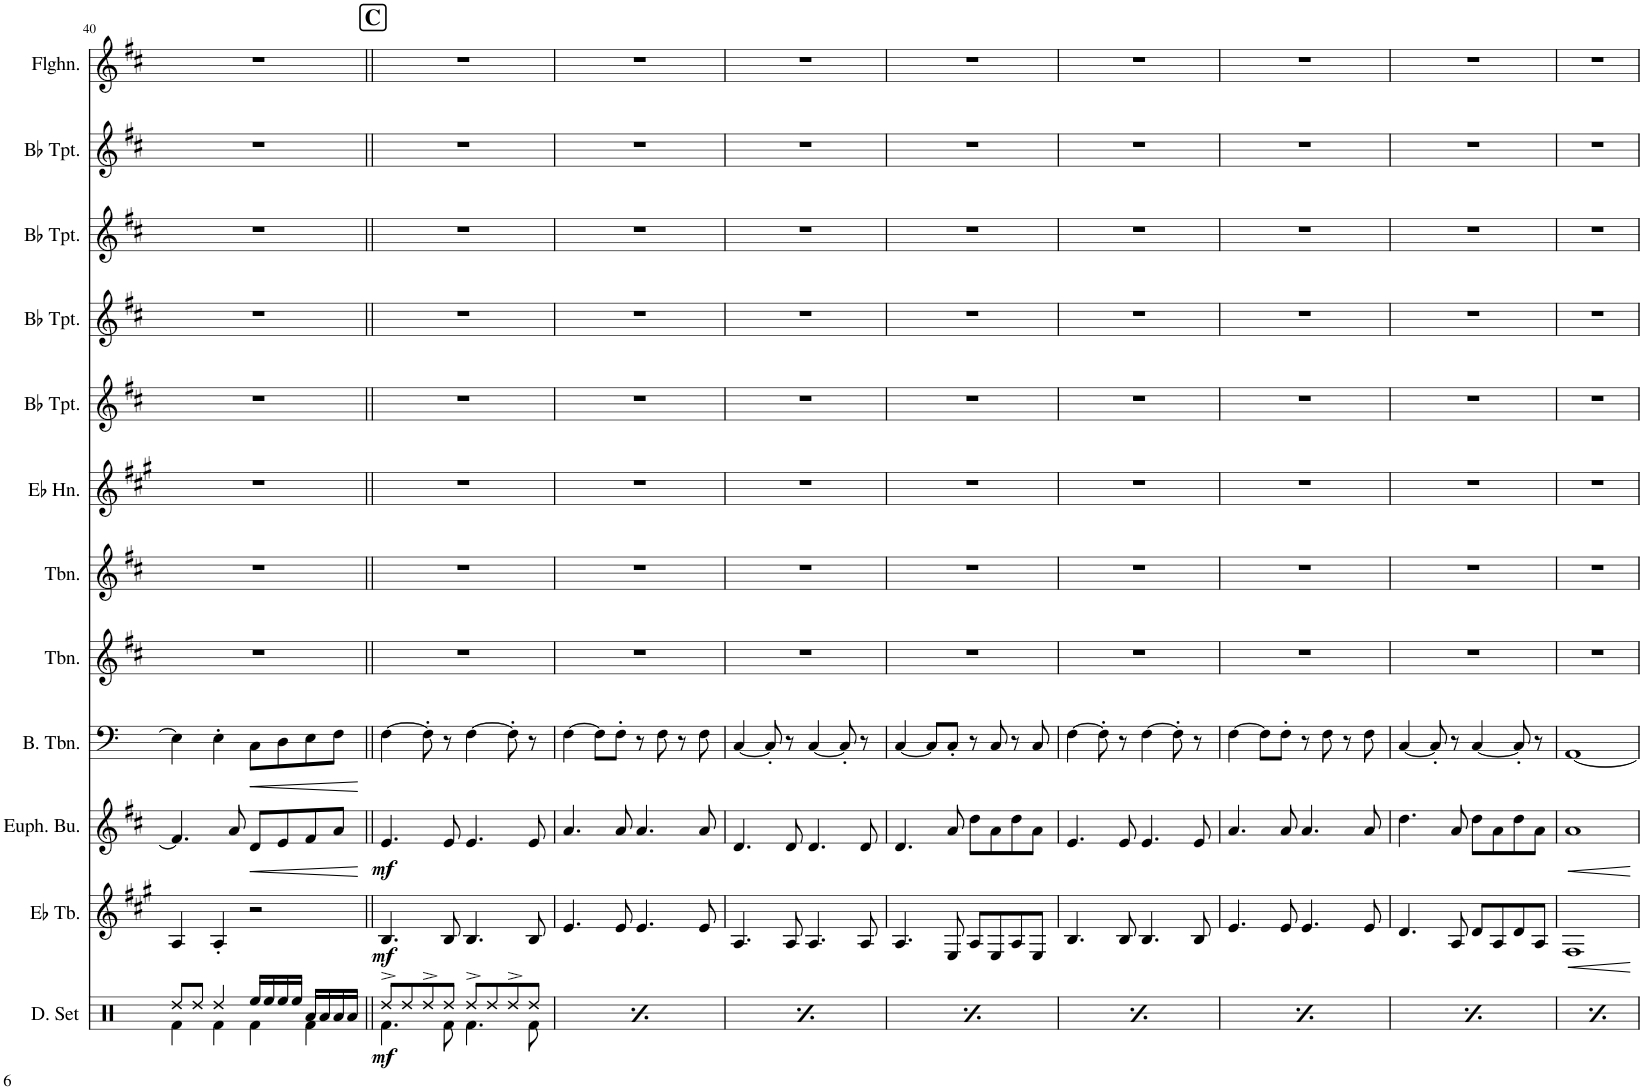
**kern	**dynam	**kern	**dynam	**kern	**dynam	**kern	**dynam	**kern	**kern	**kern	**kern	**kern	**kern	**kern	**kern
*part12	*part12	*part11	*part11	*part10	*part10	*part9	*part9	*part8	*part7	*part6	*part5	*part4	*part3	*part2	*part1
*staff12	*staff12	*staff11	*staff11	*staff10	*staff10	*staff9	*staff9	*staff8	*staff7	*staff6	*staff5	*staff4	*staff3	*staff2	*staff1
*I"Drumset	*	*I"Eb Tuba	*	*I"Euphonium	*	*I"Bass Trombone	*	*I"Trombone	*I"Trombone	*I"Horn in Eb	*I"Bb Trumpet	*I"Bb Trumpet	*I"Bb Trumpet	*I"Bb Trumpet	*I"Flugelhorn
*I'D. Set	*	*I'Eb Tb.	*	*	*	*I'B. Tbn.	*	*I'Tbn.	*I'Tbn.	*	*I'Bb Tpt.	*I'Bb Tpt.	*I'Bb Tpt.	*I'Bb Tpt.	*I'Flghn.
!!LO:PB:g=z
*clefX	*	*clefG2	*	*clefG2	*	*clefF4	*	*clefG2	*clefG2	*clefG2	*clefG2	*clefG2	*clefG2	*clefG2	*clefG2
*	*	*Trd12c21	*	*Trd8c14	*	*	*	*Trd8c14	*Trd8c14	*Trd5c9	*Trd1c2	*Trd1c2	*Trd1c2	*Trd1c2	*Trd1c2
*k[]	*	*k[f#c#g#]	*	*k[f#c#]	*	*k[]	*	*k[f#c#]	*k[f#c#]	*k[f#c#g#]	*k[f#c#]	*k[f#c#]	*k[f#c#]	*k[f#c#]	*k[f#c#]
*M4/4	*	*M4/4	*	*M4/4	*	*M4/4	*	*M4/4	*M4/4	*M4/4	*M4/4	*M4/4	*M4/4	*M4/4	*M4/4
*met(c)	*	*met(c)	*	*met(c)	*	*met(c)	*	*met(c)	*met(c)	*met(c)	*met(c)	*met(c)	*met(c)	*met(c)	*met(c)
=40	=40	=40	=40	=40	=40	=40	=40	=40	=40	=40	=40	=40	=40	=40	=40
*^	*	*	*	*	*	*	*	*	*	*	*	*	*	*	*
8Rdd/L	4Rf\	.	4A/	.	4.f#/]	.	4E\]	.	1r	1r	1r	1r	1r	1r	1r	1r
8Rdd/J	.	.	.	.	.	.	.	.	.	.	.	.	.	.	.	.
4Rf\	4Rdd/	.	4A'/	.	.	.	4E'\	.	.	.	.	.	.	.	.	.
.	.	.	.	.	8a/	.	.	.	.	.	.	.	.	.	.	.
!	!	!	!	!	!	!LO:HP:b	!	!LO:HP:b	!	!	!	!	!	!	!	!
16Ree/LL	4Rf\	.	2r	.	8d/L	<	8C\L	<	.	.	.	.	.	.	.	.
16Ree/	.	.	.	.	.	.	.	.	.	.	.	.	.	.	.	.
16Ree/	.	.	.	.	8e/	.	8D\	.	.	.	.	.	.	.	.	.
16Ree/JJ	.	.	.	.	.	.	.	.	.	.	.	.	.	.	.	.
16Ra/LL	4Rf\	.	.	.	8f#/	.	8E\	.	.	.	.	.	.	.	.	.
16Ra/	.	.	.	.	.	.	.	.	.	.	.	.	.	.	.	.
16Ra/	.	.	.	.	8a/J	.	8F\J	.	.	.	.	.	.	.	.	.
16Ra/JJ	.	.	.	.	.	.	.	.	.	.	.	.	.	.	.	.
*v	*v	*	*	*	*	*	*	*	*	*	*	*	*	*	*	*
.	.	.	.	.	[	.	[	.	.	.	.	.	.	.	.
!!LO:REH:place=s1:a:B:cj:fs=14:t=C
=41||	=41||	=41||	=41||	=41||	=41||	=41||	=41||	=41||	=41||	=41||	=41||	=41||	=41||	=41||	=41||
*^	*	*	*	*	*	*	*	*	*	*	*	*	*	*	*
!	!	!LO:DY:b	!	!LO:DY:b	!	!LO:DY:b	!	!	!	!	!	!	!	!	!	!
8Rdd^/L	4.Rf\	mf	4.B/	mf	4.e/	mf	[4F\	.	1r	1r	1r	1r	1r	1r	1r	1r
8Rdd/	.	.	.	.	.	.	.	.	.	.	.	.	.	.	.	.
8Rdd^/	.	.	.	.	.	.	8F'\]	.	.	.	.	.	.	.	.	.
8Rdd/J	8Rf\	.	8B/	.	8e/	.	8r	.	.	.	.	.	.	.	.	.
8Rdd^/L	4.Rf\	.	4.B/	.	4.e/	.	[4F\	.	.	.	.	.	.	.	.	.
8Rdd/	.	.	.	.	.	.	.	.	.	.	.	.	.	.	.	.
8Rdd^/	.	.	.	.	.	.	8F'\]	.	.	.	.	.	.	.	.	.
8Rdd/J	8Rf\	.	8B/	.	8e/	.	8r	.	.	.	.	.	.	.	.	.
=42	=42	=42	=42	=42	=42	=42	=42	=42	=42	=42	=42	=42	=42	=42	=42	=42
!	!	!LO:DY:b	!	!	!	!	!	!	!	!	!	!	!	!	!	!
8Rdd^/L	4.Rf\	mf	4.e/	.	4.a/	.	[4F\	.	1r	1r	1r	1r	1r	1r	1r	1r
8Rdd/	.	.	.	.	.	.	.	.	.	.	.	.	.	.	.	.
8Rdd^/	.	.	.	.	.	.	8F\L]	.	.	.	.	.	.	.	.	.
8Rdd/J	8Rf\	.	8e/	.	8a/	.	8F'\J	.	.	.	.	.	.	.	.	.
8Rdd^/L	4.Rf\	.	4.e/	.	4.a/	.	8r	.	.	.	.	.	.	.	.	.
8Rdd/	.	.	.	.	.	.	8F\	.	.	.	.	.	.	.	.	.
8Rdd^/	.	.	.	.	.	.	8r	.	.	.	.	.	.	.	.	.
8Rdd/J	8Rf\	.	8e/	.	8a/	.	8F\	.	.	.	.	.	.	.	.	.
=43	=43	=43	=43	=43	=43	=43	=43	=43	=43	=43	=43	=43	=43	=43	=43	=43
!	!	!LO:DY:b	!	!	!	!	!	!	!	!	!	!	!	!	!	!
8Rdd^/L	4.Rf\	mf	4.A/	.	4.d/	.	[4C/	.	1r	1r	1r	1r	1r	1r	1r	1r
8Rdd/	.	.	.	.	.	.	.	.	.	.	.	.	.	.	.	.
8Rdd^/	.	.	.	.	.	.	8C'/]	.	.	.	.	.	.	.	.	.
8Rdd/J	8Rf\	.	8A/	.	8d/	.	8r	.	.	.	.	.	.	.	.	.
8Rdd^/L	4.Rf\	.	4.A/	.	4.d/	.	[4C/	.	.	.	.	.	.	.	.	.
8Rdd/	.	.	.	.	.	.	.	.	.	.	.	.	.	.	.	.
8Rdd^/	.	.	.	.	.	.	8C'/]	.	.	.	.	.	.	.	.	.
8Rdd/J	8Rf\	.	8A/	.	8d/	.	8r	.	.	.	.	.	.	.	.	.
=44	=44	=44	=44	=44	=44	=44	=44	=44	=44	=44	=44	=44	=44	=44	=44	=44
!	!	!LO:DY:b	!	!	!	!	!	!	!	!	!	!	!	!	!	!
8Rdd^/L	4.Rf\	mf	4.A/	.	4.d/	.	[4C/	.	1r	1r	1r	1r	1r	1r	1r	1r
8Rdd/	.	.	.	.	.	.	.	.	.	.	.	.	.	.	.	.
8Rdd^/	.	.	.	.	.	.	8C/L]	.	.	.	.	.	.	.	.	.
8Rdd/J	8Rf\	.	8E/	.	8a/	.	8C'/J	.	.	.	.	.	.	.	.	.
8Rdd^/L	4.Rf\	.	8A/L	.	8dd\L	.	8r	.	.	.	.	.	.	.	.	.
8Rdd/	.	.	8E/	.	8a\	.	8C/	.	.	.	.	.	.	.	.	.
8Rdd^/	.	.	8A/	.	8dd\	.	8r	.	.	.	.	.	.	.	.	.
8Rdd/J	8Rf\	.	8E/J	.	8a\J	.	8C/	.	.	.	.	.	.	.	.	.
=45	=45	=45	=45	=45	=45	=45	=45	=45	=45	=45	=45	=45	=45	=45	=45	=45
!	!	!LO:DY:b	!	!	!	!	!	!	!	!	!	!	!	!	!	!
8Rdd^/L	4.Rf\	mf	4.B/	.	4.e/	.	[4F\	.	1r	1r	1r	1r	1r	1r	1r	1r
8Rdd/	.	.	.	.	.	.	.	.	.	.	.	.	.	.	.	.
8Rdd^/	.	.	.	.	.	.	8F'\]	.	.	.	.	.	.	.	.	.
8Rdd/J	8Rf\	.	8B/	.	8e/	.	8r	.	.	.	.	.	.	.	.	.
8Rdd^/L	4.Rf\	.	4.B/	.	4.e/	.	[4F\	.	.	.	.	.	.	.	.	.
8Rdd/	.	.	.	.	.	.	.	.	.	.	.	.	.	.	.	.
8Rdd^/	.	.	.	.	.	.	8F'\]	.	.	.	.	.	.	.	.	.
8Rdd/J	8Rf\	.	8B/	.	8e/	.	8r	.	.	.	.	.	.	.	.	.
=46	=46	=46	=46	=46	=46	=46	=46	=46	=46	=46	=46	=46	=46	=46	=46	=46
!	!	!LO:DY:b	!	!	!	!	!	!	!	!	!	!	!	!	!	!
8Rdd^/L	4.Rf\	mf	4.e/	.	4.a/	.	[4F\	.	1r	1r	1r	1r	1r	1r	1r	1r
8Rdd/	.	.	.	.	.	.	.	.	.	.	.	.	.	.	.	.
8Rdd^/	.	.	.	.	.	.	8F\L]	.	.	.	.	.	.	.	.	.
8Rdd/J	8Rf\	.	8e/	.	8a/	.	8F'\J	.	.	.	.	.	.	.	.	.
8Rdd^/L	4.Rf\	.	4.e/	.	4.a/	.	8r	.	.	.	.	.	.	.	.	.
8Rdd/	.	.	.	.	.	.	8F\	.	.	.	.	.	.	.	.	.
8Rdd^/	.	.	.	.	.	.	8r	.	.	.	.	.	.	.	.	.
8Rdd/J	8Rf\	.	8e/	.	8a/	.	8F\	.	.	.	.	.	.	.	.	.
=47	=47	=47	=47	=47	=47	=47	=47	=47	=47	=47	=47	=47	=47	=47	=47	=47
!	!	!LO:DY:b	!	!	!	!	!	!	!	!	!	!	!	!	!	!
8Rdd^/L	4.Rf\	mf	4.d/	.	4.dd\	.	[4C/	.	1r	1r	1r	1r	1r	1r	1r	1r
8Rdd/	.	.	.	.	.	.	.	.	.	.	.	.	.	.	.	.
8Rdd^/	.	.	.	.	.	.	8C'/]	.	.	.	.	.	.	.	.	.
8Rdd/J	8Rf\	.	8A/	.	8a/	.	8r	.	.	.	.	.	.	.	.	.
8Rdd^/L	4.Rf\	.	8d/L	.	8dd\L	.	[4C/	.	.	.	.	.	.	.	.	.
8Rdd/	.	.	8A/	.	8a\	.	.	.	.	.	.	.	.	.	.	.
8Rdd^/	.	.	8d/	.	8dd\	.	8C'/]	.	.	.	.	.	.	.	.	.
8Rdd/J	8Rf\	.	8A/J	.	8a\J	.	8r	.	.	.	.	.	.	.	.	.
=48	=48	=48	=48	=48	=48	=48	=48	=48	=48	=48	=48	=48	=48	=48	=48	=48
!	!	!LO:DY:b	!	!LO:HP:b	!	!LO:HP:b	!	!	!	!	!	!	!	!	!	!
8Rdd^/L	4.Rf\	mf	1F#	<	1a	<	[1AA	.	1r	1r	1r	1r	1r	1r	1r	1r
8Rdd/	.	.	.	.	.	.	.	.	.	.	.	.	.	.	.	.
8Rdd^/	.	.	.	.	.	.	.	.	.	.	.	.	.	.	.	.
8Rdd/J	8Rf\	.	.	.	.	.	.	.	.	.	.	.	.	.	.	.
8Rdd^/L	4.Rf\	.	.	.	.	.	.	.	.	.	.	.	.	.	.	.
8Rdd/	.	.	.	.	.	.	.	.	.	.	.	.	.	.	.	.
8Rdd^/	.	.	.	.	.	.	.	.	.	.	.	.	.	.	.	.
8Rdd/J	8Rf\	.	.	.	.	.	.	.	.	.	.	.	.	.	.	.
*v	*v	*	*	*	*	*	*	*	*	*	*	*	*	*	*	*
.	.	.	[	.	[	.	.	.	.	.	.	.	.	.	.
=	=	=	=	=	=	=	=	=	=	=	=	=	=	=	=
*-	*-	*-	*-	*-	*-	*-	*-	*-	*-	*-	*-	*-	*-	*-	*-
